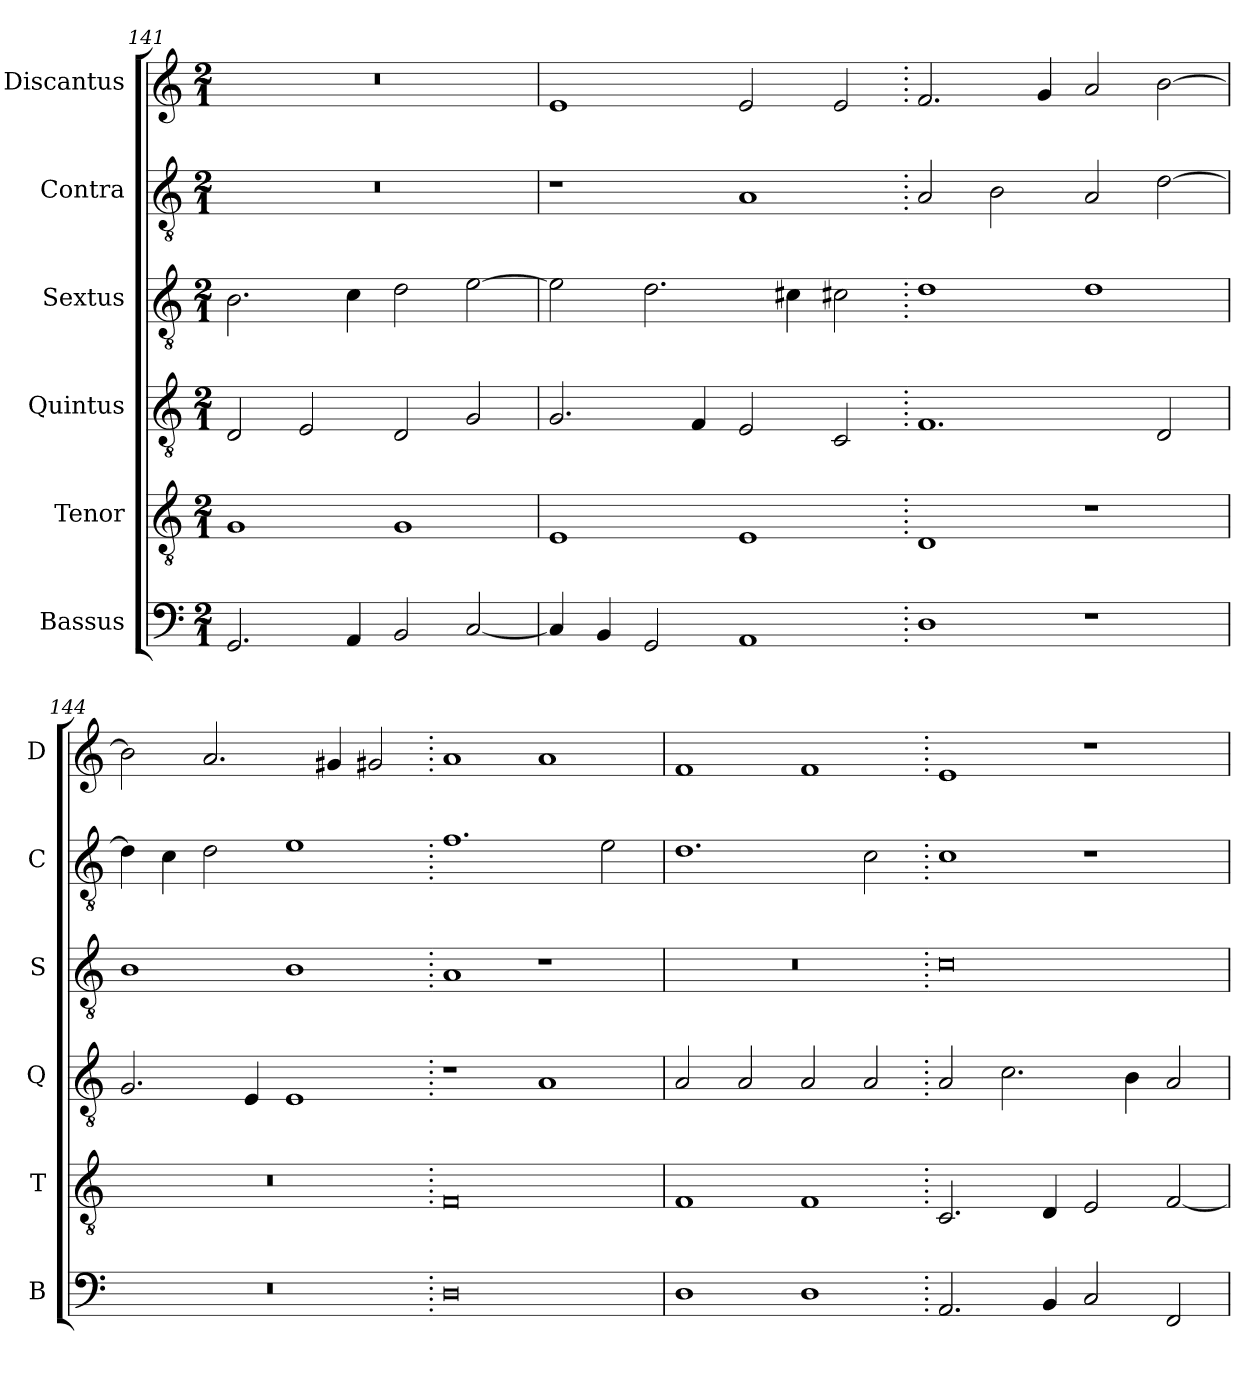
**kern	**kern	**kern	**kern	**kern	**kern
*part6	*part5	*part4	*part3	*part2	*part1
*staff6	*staff5	*staff4	*staff3	*staff2	*staff1
*I"Bassus	*I"Tenor	*I"Quintus	*I"Sextus	*I"Contra	*I"Discantus
*I'B	*I'T	*I'Q	*I'S	*I'C	*I'D
*clefF4	*clefGv2	*clefGv2	*clefGv2	*clefGv2	*clefG2
*k[]	*k[]	*k[]	*k[]	*k[]	*k[]
*M2/1	*M2/1	*M2/1	*M2/1	*M2/1	*M2/1
=141	=141	=141	=141	=141	=141
2.GG/	1G	2D/	2.B\	0r	0r
.	.	2E/	.	.	.
4AA/	.	.	4c\	.	.
2BB/	1G	2D/	2d\	.	.
[2C/	.	2G/	[2e\	.	.
=142	=142	=142	=142	=142	=142
4C/]	1E	2.G/	2e\]	1r	1e
4BB/	.	.	.	.	.
2GG/	.	.	2.d\	.	.
.	.	4F/	.	.	.
1AA	1E	2E/	.	1A	2e/
.	.	.	4c#X\	.	.
.	.	2C/	2c#X\	.	2e/
=143.	=143.	=143.	=143.	=143.	=143.
1D	1D	1.F	1d	2A/	2.f/
.	.	.	.	2B\	.
.	.	.	.	.	4g/
1r	1r	.	1d	2A/	2a/
.	.	2D/	.	[2d\	[2b\
=144	=144	=144	=144	=144	=144
0r	0r	2.G/	1B	4d\]	2b\]
.	.	.	.	4c\	.
.	.	.	.	2d\	2.a/
.	.	4E/	.	.	.
.	.	1E	1B	1e	.
.	.	.	.	.	4g#X/
.	.	.	.	.	2g#X/
=145.	=145.	=145.	=145.	=145.	=145.
0D	0F	1r	1A	1.f	1a
.	.	1A	1r	.	1a
.	.	.	.	2e\	.
=146	=146	=146	=146	=146	=146
1D	1F	2A/	0r	1.d	1f
.	.	2A/	.	.	.
1D	1F	2A/	.	.	1f
.	.	2A/	.	2c\	.
=147.	=147.	=147.	=147.	=147.	=147.
2.AA/	2.C/	2A/	0c	1c	1e
.	.	2.c\	.	.	.
4BB/	4D/	.	.	.	.
2C/	2E/	.	.	1r	1r
.	.	4B\	.	.	.
2FF/	[2F/	2A/	.	.	.
=	=	=	=	=	=
*-	*-	*-	*-	*-	*-
